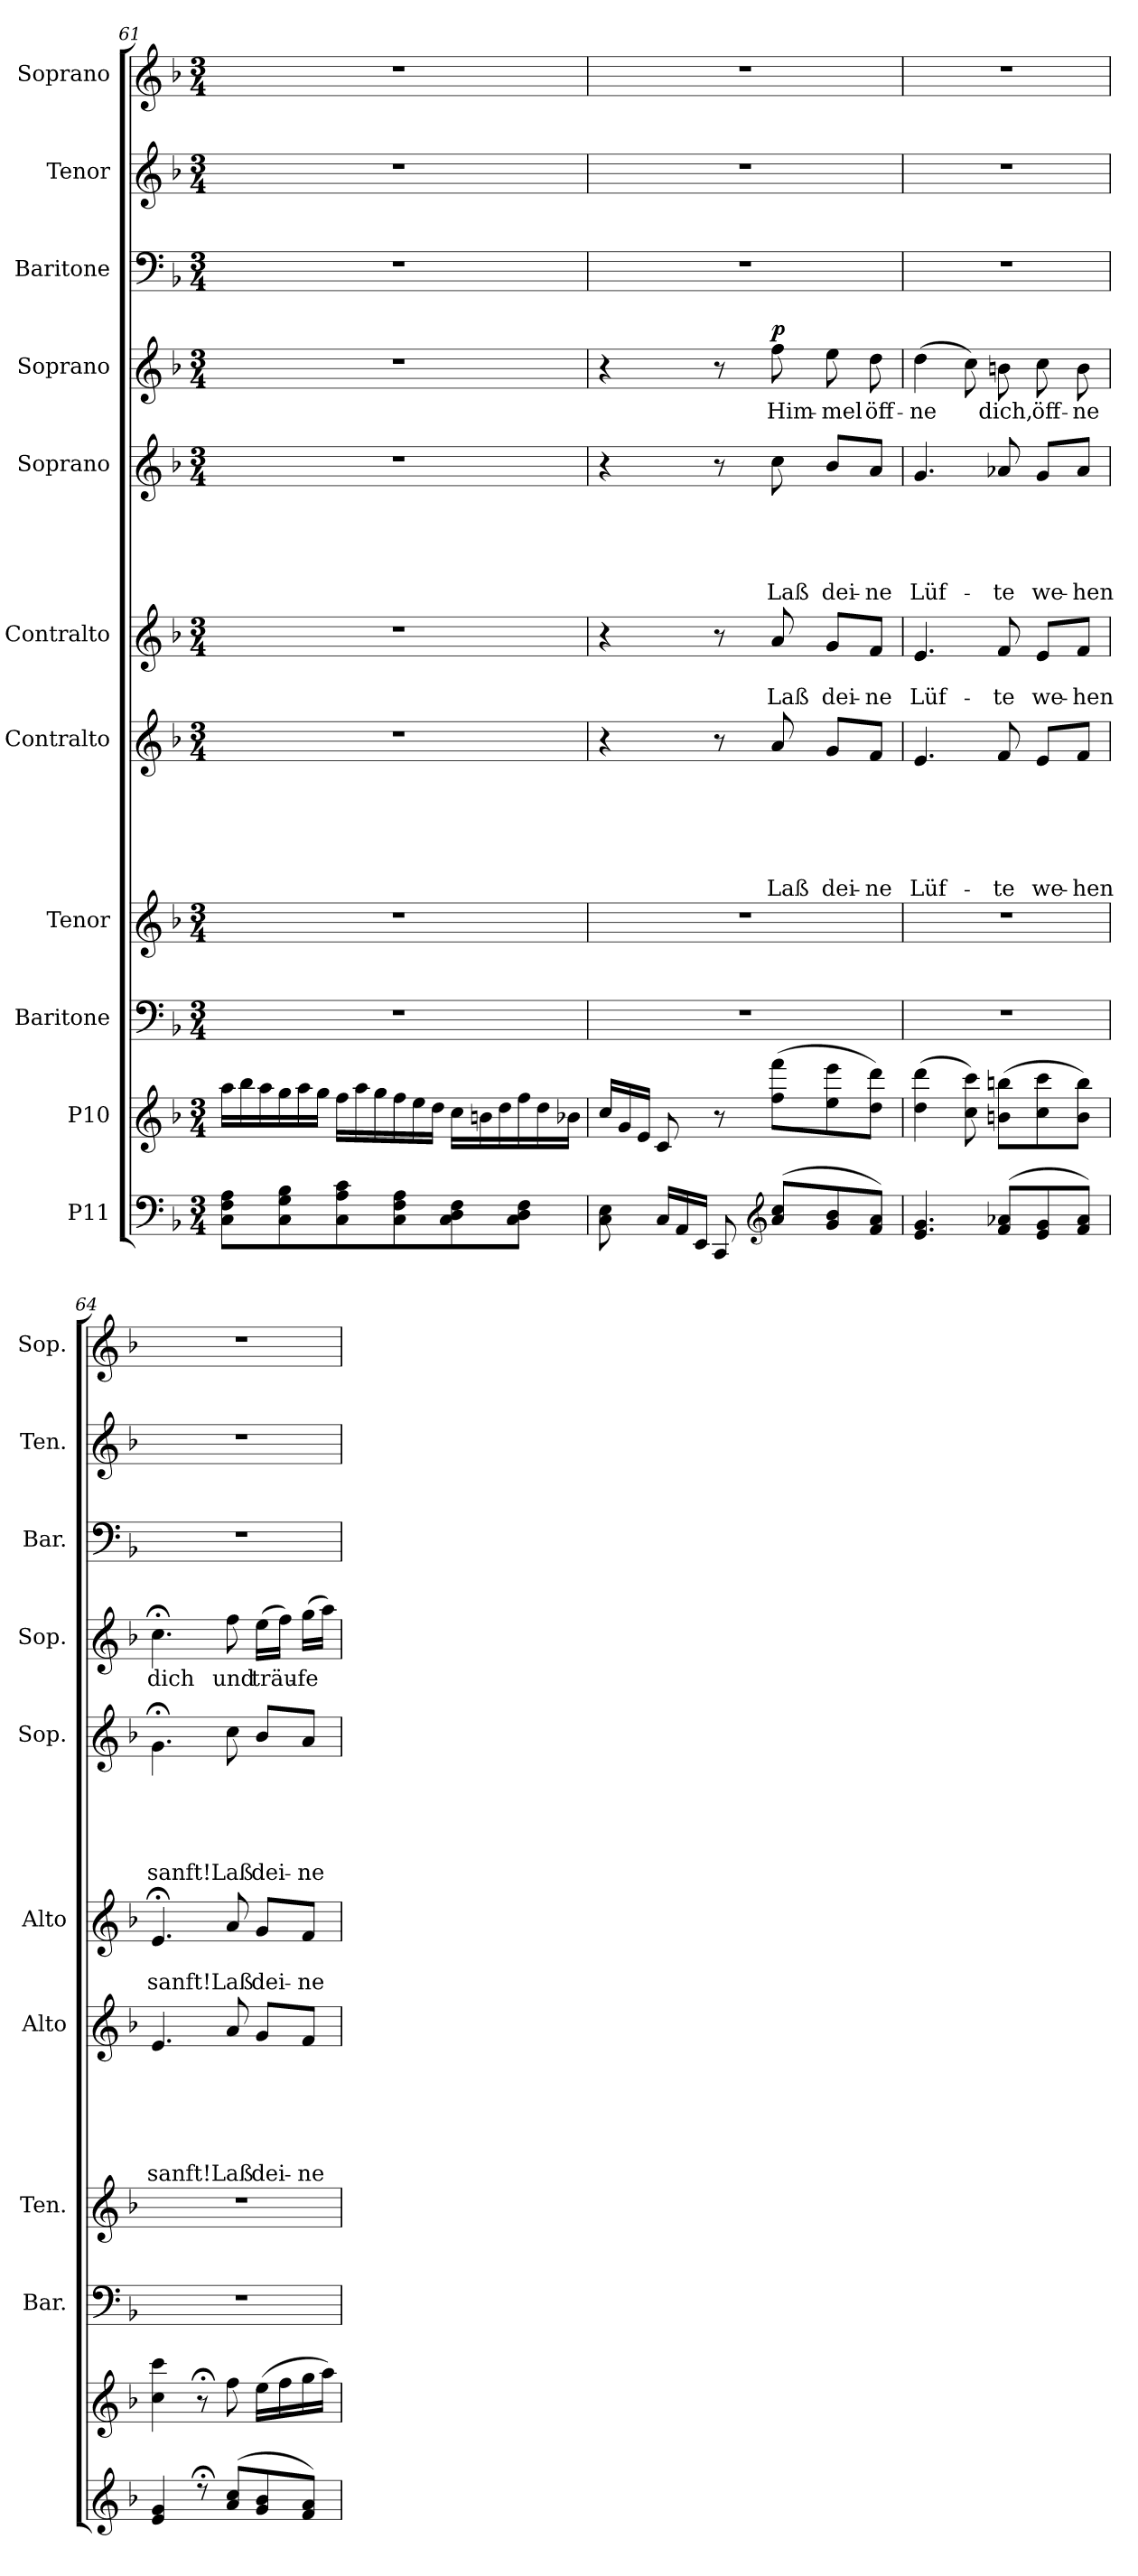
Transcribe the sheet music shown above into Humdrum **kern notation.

**kern	**kern	**kern	**kern	**kern	**text	**text	**text	**text	**text	**text	**kern	**text	**text	**kern	**text	**text	**text	**text	**text	**kern	**text	**dynam	**kern	**kern	**kern
*part11	*part10	*part9	*part8	*part7	*part7	*part7	*part7	*part7	*part7	*part7	*part6	*part6	*part6	*part5	*part5	*part5	*part5	*part5	*part5	*part4	*part4	*part4	*part3	*part2	*part1
*staff11	*staff10	*staff9	*staff8	*staff7	*staff7	*staff7	*staff7	*staff7	*staff7	*staff7	*staff6	*staff6	*staff6	*staff5	*staff5	*staff5	*staff5	*staff5	*staff5	*staff4	*staff4	*staff4	*staff3	*staff2	*staff1
*I"P11	*I"P10	*I"Baritone	*I"Tenor	*I"Contralto	*	*	*	*	*	*	*I"Contralto	*	*	*I"Soprano	*	*	*	*	*	*I"Soprano	*	*	*I"Baritone	*I"Tenor	*I"Soprano
*	*	*I'Bar.	*I'Ten.	*I'Alto	*	*	*	*	*	*	*I'Alto	*	*	*I'Sop.	*	*	*	*	*	*I'Sop.	*	*	*I'Bar.	*I'Ten.	*I'Sop.
*clefF4	*clefG2	*clefF4	*clefG2	*clefG2	*	*	*	*	*	*	*clefG2	*	*	*clefG2	*	*	*	*	*	*clefG2	*	*	*clefF4	*clefG2	*clefG2
*	*	*	*ITrd7c12	*	*	*	*	*	*	*	*	*	*	*	*	*	*	*	*	*	*	*	*	*ITrd7c12	*
*k[b-]	*k[b-]	*k[b-]	*k[b-]	*k[b-]	*	*	*	*	*	*	*k[b-]	*	*	*k[b-]	*	*	*	*	*	*k[b-]	*	*	*k[b-]	*k[b-]	*k[b-]
*F:	*F:	*F:	*F:	*F:	*	*	*	*	*	*	*F:	*	*	*F:	*	*	*	*	*	*F:	*	*	*F:	*F:	*F:
*M3/4	*M3/4	*M3/4	*M3/4	*M3/4	*	*	*	*	*	*	*M3/4	*	*	*M3/4	*	*	*	*	*	*M3/4	*	*	*M3/4	*M3/4	*M3/4
=61	=61	=61	=61	=61	=61	=61	=61	=61	=61	=61	=61	=61	=61	=61	=61	=61	=61	=61	=61	=61	=61	=61	=61	=61	=61
*^	*^	*	*	*	*	*	*	*	*	*	*	*	*	*	*	*	*	*	*	*	*	*	*	*	*
*	*	*	*^	*	*	*	*	*	*	*	*	*	*	*	*	*	*	*	*	*	*	*	*	*	*	*	*
*	*	*	*	*Xtuplet	*	*	*	*	*	*	*	*	*	*	*	*	*	*	*	*	*	*	*	*	*	*	*	*
!	!	!	!	!	!LO:N:vis=1	!LO:N:vis=1	!LO:N:vis=1	!	!	!	!	!	!	!LO:N:vis=1	!	!	!LO:N:vis=1	!	!	!	!	!	!LO:N:vis=1	!	!	!LO:N:vis=1	!LO:N:vis=1	!LO:N:vis=1
8C\ 8F\ 8A\L	2.ryy	2.ryy	2.ryy	24aa\LL	2.r	2.r	2.r	.	.	.	.	.	.	2.r	.	.	2.r	.	.	.	.	.	2.r	.	.	2.r	2.r	2.r
.	.	.	.	24bb-\	.	.	.	.	.	.	.	.	.	.	.	.	.	.	.	.	.	.	.	.	.	.	.	.
.	.	.	.	24aa\	.	.	.	.	.	.	.	.	.	.	.	.	.	.	.	.	.	.	.	.	.	.	.	.
8C\ 8G\ 8B-\	.	.	.	24gg\	.	.	.	.	.	.	.	.	.	.	.	.	.	.	.	.	.	.	.	.	.	.	.	.
.	.	.	.	24aa\	.	.	.	.	.	.	.	.	.	.	.	.	.	.	.	.	.	.	.	.	.	.	.	.
.	.	.	.	24gg\JJ	.	.	.	.	.	.	.	.	.	.	.	.	.	.	.	.	.	.	.	.	.	.	.	.
8C\ 8A\ 8c\	.	.	.	24ff\LL	.	.	.	.	.	.	.	.	.	.	.	.	.	.	.	.	.	.	.	.	.	.	.	.
.	.	.	.	24aa\	.	.	.	.	.	.	.	.	.	.	.	.	.	.	.	.	.	.	.	.	.	.	.	.
.	.	.	.	24gg\	.	.	.	.	.	.	.	.	.	.	.	.	.	.	.	.	.	.	.	.	.	.	.	.
8C\ 8F\ 8A\	.	.	.	24ff\	.	.	.	.	.	.	.	.	.	.	.	.	.	.	.	.	.	.	.	.	.	.	.	.
.	.	.	.	24ee\	.	.	.	.	.	.	.	.	.	.	.	.	.	.	.	.	.	.	.	.	.	.	.	.
.	.	.	.	24dd\JJ	.	.	.	.	.	.	.	.	.	.	.	.	.	.	.	.	.	.	.	.	.	.	.	.
8C\ 8D\ 8F\	.	.	.	24cc\LL	.	.	.	.	.	.	.	.	.	.	.	.	.	.	.	.	.	.	.	.	.	.	.	.
.	.	.	.	24bn\	.	.	.	.	.	.	.	.	.	.	.	.	.	.	.	.	.	.	.	.	.	.	.	.
.	.	.	.	24dd\	.	.	.	.	.	.	.	.	.	.	.	.	.	.	.	.	.	.	.	.	.	.	.	.
8C\ 8D\ 8F\J	.	.	.	24ff\	.	.	.	.	.	.	.	.	.	.	.	.	.	.	.	.	.	.	.	.	.	.	.	.
.	.	.	.	24dd\	.	.	.	.	.	.	.	.	.	.	.	.	.	.	.	.	.	.	.	.	.	.	.	.
.	.	.	.	24b-X\JJ	.	.	.	.	.	.	.	.	.	.	.	.	.	.	.	.	.	.	.	.	.	.	.	.
!!LO:PB:g=z
=62	=62	=62	=62	=62	=62	=62	=62	=62	=62	=62	=62	=62	=62	=62	=62	=62	=62	=62	=62	=62	=62	=62	=62	=62	=62	=62	=62	=62
!	!	!	!	!	!LO:N:vis=1	!LO:N:vis=1	!	!	!	!	!	!	!	!	!	!	!	!	!	!	!	!	!	!	!	!	!	!
8C\ 8E\	2.ryy	2.ryy	2.ryy	24cc/LL	2.r	2.r	4r	.	.	.	.	.	.	4r	.	.	4r	.	.	.	.	.	4r	.	.	2.r	2.r	2.r
.	.	.	.	24g/	.	.	.	.	.	.	.	.	.	.	.	.	.	.	.	.	.	.	.	.	.	.	.	.
.	.	.	.	24e/JJ	.	.	.	.	.	.	.	.	.	.	.	.	.	.	.	.	.	.	.	.	.	.	.	.
*Xtuplet	*	*	*	*	*	*	*	*	*	*	*	*	*	*	*	*	*	*	*	*	*	*	*	*	*	*	*	*
24C/LL	.	.	.	8c/	.	.	.	.	.	.	.	.	.	.	.	.	.	.	.	.	.	.	.	.	.	.	.	.
24AA/	.	.	.	.	.	.	.	.	.	.	.	.	.	.	.	.	.	.	.	.	.	.	.	.	.	.	.	.
24EE/JJ	.	.	.	.	.	.	.	.	.	.	.	.	.	.	.	.	.	.	.	.	.	.	.	.	.	.	.	.
8CC/	.	.	.	8r	.	.	8r	.	.	.	.	.	.	8r	.	.	8r	.	.	.	.	.	8r	.	.	.	.	.
*clefG2	*	*	*	*	*	*	*	*	*	*	*	*	*	*	*	*	*	*	*	*	*	*	*	*	*	*	*	*
!	!	!	!	!	!	!	!	!	!	!	!	!	!LO:LY:b	!	!	!LO:LY:b	!	!	!	!	!	!LO:LY:b	!	!LO:LY:b	!LO:DY:a	!	!	!
(<8a/ 8cc/L	.	.	.	(>8ff\ 8fff\L	.	.	8a/	.	.	.	.	.	Laß	8a/	.	Laß	8cc\	.	.	.	.	Laß	8ff\	Him-	p	.	.	.
!	!	!	!	!	!	!	!	!	!	!	!	!	!LO:LY:b	!	!	!LO:LY:b	!	!	!	!	!	!LO:LY:b	!	!LO:LY:b	!	!	!	!
8g/ 8b-/	.	.	.	8ee\ 8eee\	.	.	8g/L	.	.	.	.	.	dei-	8g/L	.	dei-	8b-/L	.	.	.	.	dei-	8ee\	-mel	.	.	.	.
!	!	!	!	!	!	!	!	!	!	!	!	!	!LO:LY:b	!	!	!LO:LY:b	!	!	!	!	!	!LO:LY:b	!	!LO:LY:b	!	!	!	!
8f/ 8a/J)	.	.	.	8dd\ 8ddd\J)	.	.	8f/J	.	.	.	.	.	-ne	8f/J	.	-ne	8a/J	.	.	.	.	-ne	8dd\	öff-	.	.	.	.
=63	=63	=63	=63	=63	=63	=63	=63	=63	=63	=63	=63	=63	=63	=63	=63	=63	=63	=63	=63	=63	=63	=63	=63	=63	=63	=63	=63	=63
!	!	!	!	!	!LO:N:vis=1	!LO:N:vis=1	!	!	!	!	!	!	!LO:LY:b	!	!	!LO:LY:b	!	!	!	!	!	!LO:LY:b	!	!LO:LY:b	!	!	!	!
4.e/ 4.g/	2.ryy	2.ryy	2.ryy	(>4dd\ 4ddd\	2.r	2.r	4.e/	.	.	.	.	.	Lüf-	4.e/	.	Lüf-	4.g/	.	.	.	.	Lüf-	(>4dd\	-ne	.	2.r	2.r	2.r
.	.	.	.	8cc\ 8ccc\)	.	.	.	.	.	.	.	.	.	.	.	.	.	.	.	.	.	.	8cc\)	.	.	.	.	.
!	!	!	!	!	!	!	!	!	!	!	!	!	!LO:LY:b	!	!	!LO:LY:b	!	!	!	!	!	!LO:LY:b	!	!LO:LY:b	!	!	!	!
(<8f/ 8a-X/L	.	.	.	(>8bn\ 8bbn\L	.	.	8f/	.	.	.	.	.	-te	8f/	.	-te	8a-X/	.	.	.	.	-te	8bn\	dich,	.	.	.	.
!	!	!	!	!	!	!	!	!	!	!	!	!	!LO:LY:b	!	!	!LO:LY:b	!	!	!	!	!	!LO:LY:b	!	!LO:LY:b	!	!	!	!
8e/ 8g/	.	.	.	8cc\ 8ccc\	.	.	8e/L	.	.	.	.	.	we-	8e/L	.	we-	8g/L	.	.	.	.	we-	8cc\	öff-	.	.	.	.
!	!	!	!	!	!	!	!	!	!	!	!	!	!LO:LY:b	!	!	!LO:LY:b	!	!	!	!	!	!LO:LY:b	!	!LO:LY:b	!	!	!	!
8f/ 8a-/J)	.	.	.	8b\ 8bb\J)	.	.	8f/J	.	.	.	.	.	-hen	8f/J	.	-hen	8a-/J	.	.	.	.	-hen	8b\	-ne	.	.	.	.
=64	=64	=64	=64	=64	=64	=64	=64	=64	=64	=64	=64	=64	=64	=64	=64	=64	=64	=64	=64	=64	=64	=64	=64	=64	=64	=64	=64	=64
!	!	!	!	!	!LO:N:vis=1	!LO:N:vis=1	!	!	!	!	!	!	!LO:LY:b	!	!	!LO:LY:b	!	!	!	!	!	!LO:LY:b	!	!LO:LY:b	!	!	!	!
4e/ 4g/	2.ryy	2.ryy	2.ryy	4cc\ 4ccc\	2.r	2.r	4.e/	.	.	.	.	.	sanft!	4.e;</	.	sanft!	4.g;<\	.	.	.	.	sanft!	4.cc;<\	dich	.	2.r	2.r	2.r
8r;<	.	.	.	8r;<	.	.	.	.	.	.	.	.	.	.	.	.	.	.	.	.	.	.	.	.	.	.	.	.
!	!	!	!	!	!	!	!	!	!	!	!	!	!LO:LY:b	!	!	!LO:LY:b	!	!	!	!	!	!LO:LY:b	!	!LO:LY:b	!	!	!	!
(<8a/ 8cc/L	.	.	.	8ff\	.	.	8a/	.	.	.	.	.	Laß	8a/	.	Laß	8cc\	.	.	.	.	Laß	8ff\	und	.	.	.	.
!	!	!	!	!	!	!	!	!	!	!	!	!	!LO:LY:b	!	!	!LO:LY:b	!	!	!	!	!	!LO:LY:b	!	!LO:LY:b	!	!	!	!
8g/ 8b-/	.	.	.	(>16ee\LL	.	.	8g/L	.	.	.	.	.	dei-	8g/L	.	dei-	8b-/L	.	.	.	.	dei-	(>16ee\LL	träu-	.	.	.	.
.	.	.	.	16ff\	.	.	.	.	.	.	.	.	.	.	.	.	.	.	.	.	.	.	16ff\JJ)	.	.	.	.	.
!	!	!	!	!	!	!	!	!	!	!	!	!	!LO:LY:b	!	!	!LO:LY:b	!	!	!	!	!	!LO:LY:b	!	!LO:LY:b	!	!	!	!
8f/ 8a/J)	.	.	.	16gg\	.	.	8f/J	.	.	.	.	.	-ne	8f/J	.	-ne	8a/J	.	.	.	.	-ne	(>16gg\LL	-fe	.	.	.	.
.	.	.	.	16aa\JJ)	.	.	.	.	.	.	.	.	.	.	.	.	.	.	.	.	.	.	16aa\JJ)	.	.	.	.	.
*v	*v	*	*	*	*	*	*	*	*	*	*	*	*	*	*	*	*	*	*	*	*	*	*	*	*	*	*	*
*	*v	*v	*v	*	*	*	*	*	*	*	*	*	*	*	*	*	*	*	*	*	*	*	*	*	*	*	*
=	=	=	=	=	=	=	=	=	=	=	=	=	=	=	=	=	=	=	=	=	=	=	=	=	=
*-	*-	*-	*-	*-	*-	*-	*-	*-	*-	*-	*-	*-	*-	*-	*-	*-	*-	*-	*-	*-	*-	*-	*-	*-	*-
